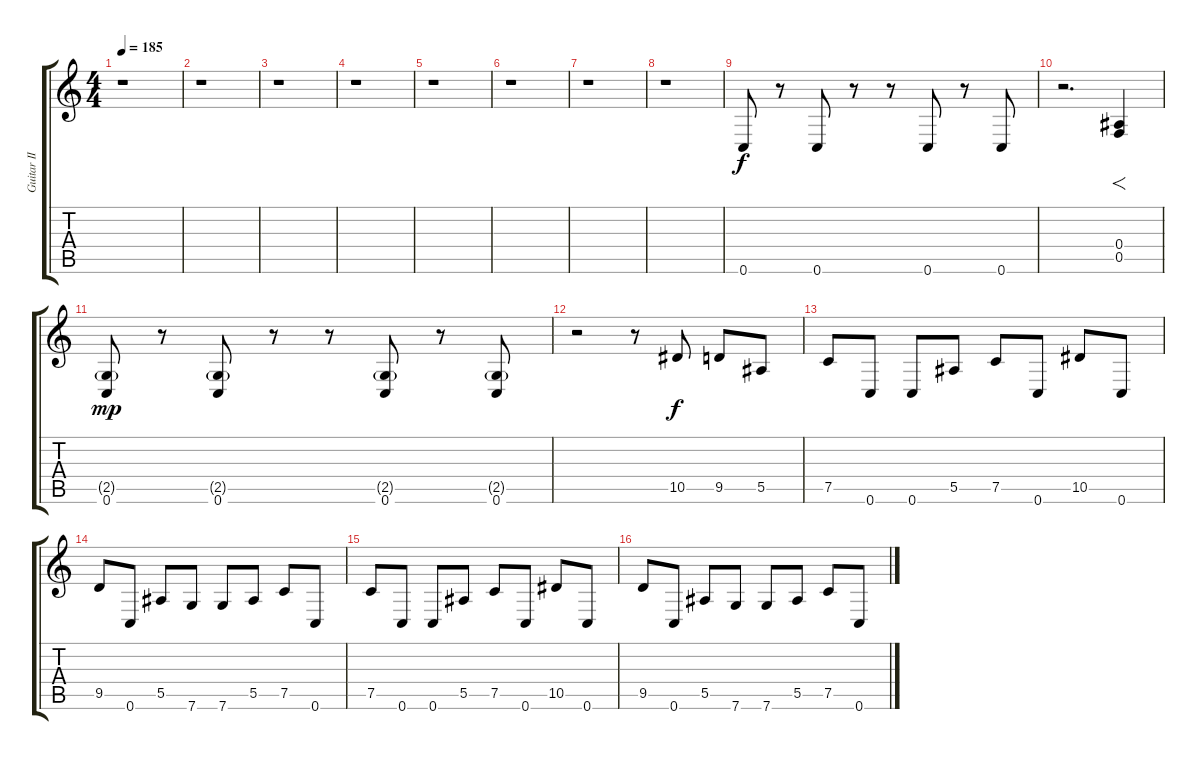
\track ("Guitar II" "Guitar II") {instrument distortionguitar}
\staff {score tabs}
\tuning (C4 G3 Eb3 Bb2 F2 C2) {hide}
\ts (4 4)
\tempo 185
\clef g2
\ks c
r.1{dy f instrument distortionguitar} |
r.1 |
r.1 |
r.1 |
r.1 |
r.1 |
r.1 |
r.1 |
0.6.8 r.8 0.6.8 r.8 r.8 0.6.8 r.8 0.6.8 |
r.2{d} (0.4 0.5).4{f} |
(2.5{g} 0.6).8{dy mp} r.8 (2.5{g} 0.6).8 r.8 r.8 (2.5{g} 0.6).8 r.8 (2.5{g} 0.6).8 |
r.2 r.8 10.5.8{dy f} 9.5.8 5.5.8 |
7.5.8 0.6.8 0.6.8 5.5.8 7.5.8 0.6.8 10.5.8 0.6.8 |
9.5.8 0.6.8 5.5.8 7.6.8 7.6.8 5.5.8 7.5.8 0.6.8 |
7.5.8 0.6.8 0.6.8 5.5.8 7.5.8 0.6.8 10.5.8 0.6.8 |
9.5.8 0.6.8 5.5.8 7.6.8 7.6.8 5.5.8 7.5.8 0.6.8
